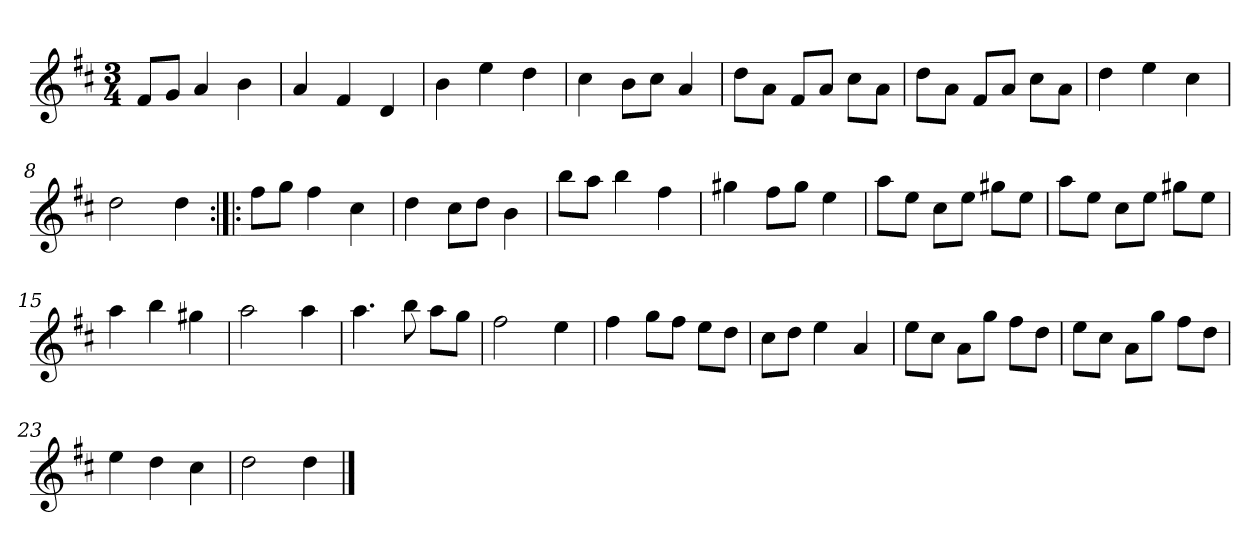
**kern
*part1
*staff1
*clefG2
*k[f#c#]
*D:
*M3/4
*MM120
=1
8f#/L
8g/J
4a
4b
=2
4a
4f#
4d
=3
4b
4ee
4dd
=4
4cc#
8b\L
8cc#\J
4a
=5
8dd\L
8a\J
8f#/L
8a/J
8cc#\L
8a\J
=6
8dd\L
8a\J
8f#/L
8a/J
8cc#\L
8a\J
=7
4dd
4ee
4cc#
=8
2dd
4dd
=9:|!|:
8ff#\L
8gg\J
4ff#
4cc#
=10
4dd
8cc#\L
8dd\J
4b
=11
8bb\L
8aa\J
4bb
4ff#
=12
4gg#X
8ff#\L
8gg#\J
4ee
=13
8aa\L
8ee\J
8cc#\L
8ee\J
8gg#X\L
8ee\J
=14
8aa\L
8ee\J
8cc#\L
8ee\J
8gg#X\L
8ee\J
=15
4aa
4bb
4gg#X
=16
2aa
4aa
=17
4.aa
8bb
8aa\L
8gg\J
=18
2ff#
4ee
=19
4ff#
8gg\L
8ff#\J
8ee\L
8dd\J
=20
8cc#\L
8dd\J
4ee
4a
=21
8ee\L
8cc#\J
8a\L
8gg\J
8ff#\L
8dd\J
=22
8ee\L
8cc#\J
8a\L
8gg\J
8ff#\L
8dd\J
=23
4ee
4dd
4cc#
=24
2dd
4dd
==
*-
